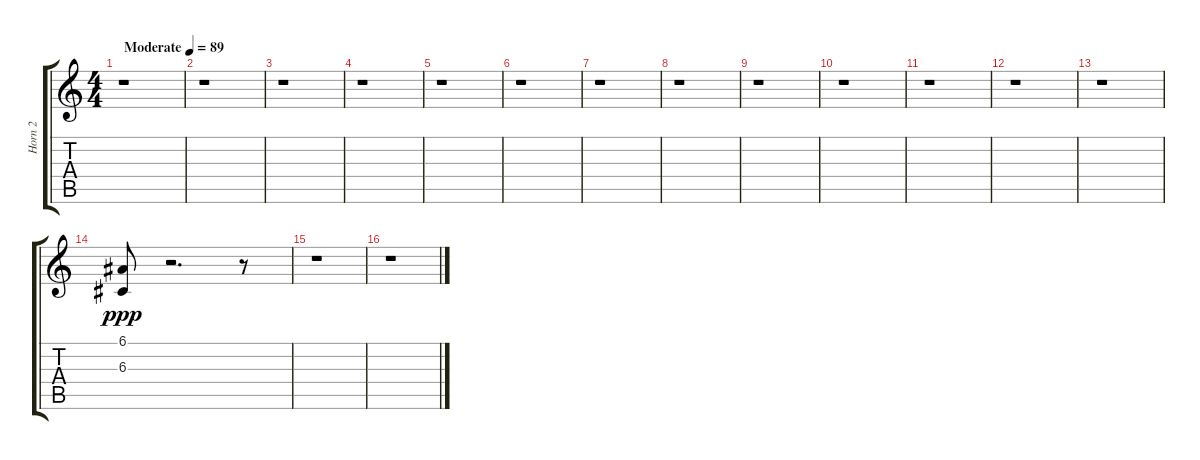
\track ("Horn 2" "Horn 2") {instrument frenchhorn}
\staff {score tabs}
\tuning (E4 B3 G3 D3 A2 E2) {hide}
\ts (4 4)
\tempo (89 "Moderate")
\clef g2
\ks c
r.1{dy ppp instrument frenchhorn} |
r.1 |
r.1 |
r.1 |
r.1 |
r.1 |
r.1 |
r.1 |
r.1 |
r.1 |
r.1 |
r.1 |
r.1 |
(6.1 6.3).8 r.2{d} r.8 |
r.1 |
r.1
